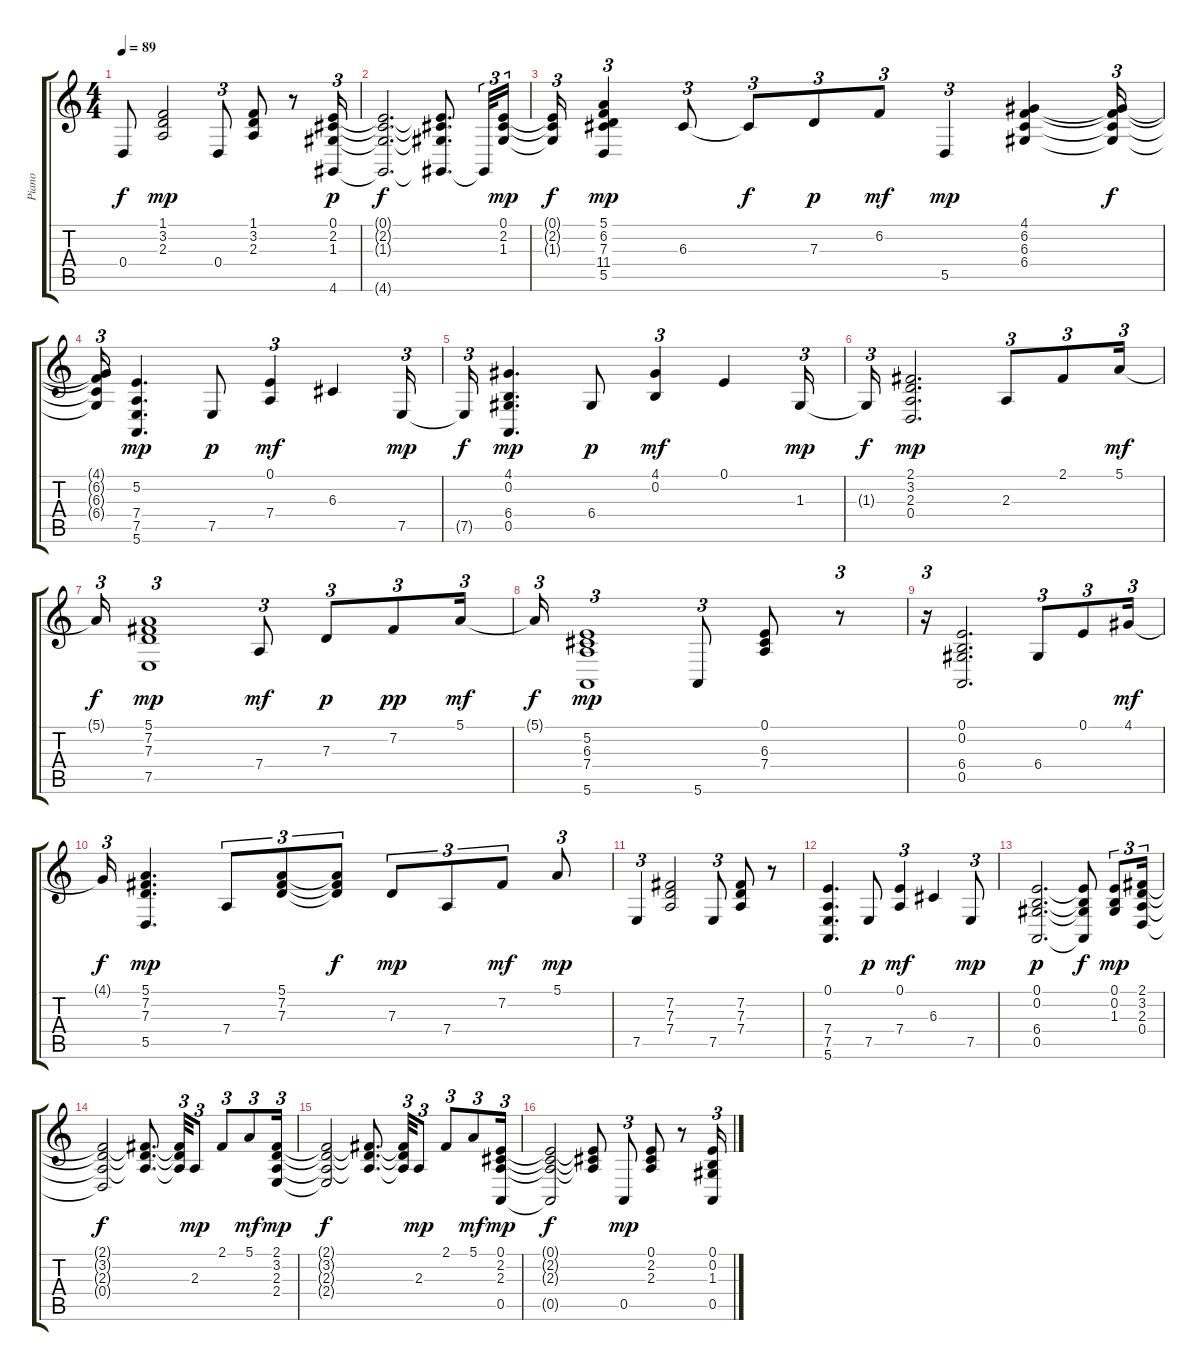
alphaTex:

\track ("Piano          " "Piano     ") {instrument acousticgrandpiano}
\staff {score tabs}
\tuning (E4 B3 G3 D3 A2 E2) {hide}
\ts (4 4)
\tempo 89
\clef g2
\ks c
0.4{t}.8{dy f} (1.1 3.2 2.3).2{dy mp} 0.4.8{tu (3 2)} (1.1 3.2 2.3).8 r.8 (0.1 2.2 1.3 4.6).16{tu (3 2) dy p} |
(0.1{t} 2.2{t} 1.3{t} 4.6{t}).2{d dy f} (0.1{t} 2.2{t} 1.3{t} 4.6{t}).8{d} 4.6{t}.32{tu (3 2)} (0.1 2.2 1.3).16{tu (3 2) dy mp} |
(0.1{t} 2.2{t} 1.3{t}).16{tu (3 2) dy f} (5.1 6.2 7.3 11.4 5.5).4{tu (3 2) dy mp} 6.3.8{tu (3 2)} 6.3{t}.8{tu (3 2) dy f} 7.3.8{tu (3 2) dy p} 6.2.8{tu (3 2) dy mf} 5.5.4{tu (3 2) dy mp} (4.1 6.2 6.3 6.4).4 (4.1{t} 6.2{t} 6.3{t} 6.4{t}).16{tu (3 2) dy f} |
(4.1{t} 6.2{t} 6.3{t} 6.4{t}).16{tu (3 2)} (5.2 7.4 7.5 5.6).4{d dy mp} 7.5.8{dy p} (0.1 7.4).4{tu (3 2) dy mf} 6.3.4 7.5.16{tu (3 2) dy mp} |
7.5{t}.16{tu (3 2) dy f} (4.1 0.2 6.4 0.5).4{d dy mp} 6.4.8{dy p} (4.1 0.2).4{tu (3 2) dy mf} 0.1.4 1.3.16{tu (3 2) dy mp} |
1.3{t}.16{tu (3 2) dy f} (2.1 3.2 2.3 0.4).2{d dy mp} 2.3.8{tu (3 2)} 2.1.8{tu (3 2)} 5.1.16{tu (3 2) dy mf} |
5.1{t}.16{tu (3 2) dy f} (5.1 7.2 7.3 7.5).1{tu (3 2) dy mp} 7.4.8{tu (3 2) dy mf} 7.3.8{tu (3 2) dy p} 7.2.8{tu (3 2) dy pp} 5.1.16{tu (3 2) dy mf} |
5.1{t}.16{tu (3 2) dy f} (5.2 6.3 7.4 5.6).1{tu (3 2) dy mp} 5.6.8{tu (3 2)} (0.1 6.3 7.4).8 r.8{tu (3 2)} |
r.16{tu (3 2)} (0.1 0.2 6.4 0.5).2{d} 6.4.8{tu (3 2)} 0.1.8{tu (3 2)} 4.1.16{tu (3 2) dy mf} |
4.1{t}.16{tu (3 2) dy f} (5.1 7.2 7.3 5.5).4{d dy mp} 7.4.8{tu (3 2)} (5.1 7.2 7.3).8{tu (3 2)} (5.1{t} 7.2{t} 7.3{t}).8{tu (3 2) dy f} 7.3.8{tu (3 2) dy mp} 7.4.8{tu (3 2)} 7.2.8{tu (3 2) dy mf} 5.1.8{tu (3 2) dy mp} |
7.5.4{tu (3 2)} (7.2 7.3 7.4).2 7.5.8{tu (3 2)} (7.2 7.3 7.4).8 r.8 |
(0.1 7.4 7.5 5.6).4{d} 7.5.8{dy p} (0.1 7.4).4{tu (3 2) dy mf} 6.3.4 7.5.8{tu (3 2) dy mp} |
(0.1 0.2 6.4 0.5).2{d dy p} (0.1{t} 0.2{t} 6.4{t} 0.5{t}).8{dy f} (0.1 0.2 1.3).8{tu (3 2) dy mp} (2.1 3.2 2.3 0.4).16{tu (3 2)} |
(2.1{t} 3.2{t} 2.3{t} 0.4{t}).2{dy f} (2.1{t} 3.2{t} 2.3{t}).8{d} (2.1{t} 3.2{t} 2.3{t}).32{tu (3 2)} 2.3.8{tu (3 2) dy mp} 2.1.8{tu (3 2)} 5.1.8{tu (3 2) dy mf} (2.1 3.2 2.3 2.4).16{tu (3 2) dy mp} |
(2.1{t} 3.2{t} 2.3{t} 2.4{t}).2{dy f} (2.1{t} 3.2{t} 2.3{t}).8{d} (2.1{t} 3.2{t} 2.3{t}).32{tu (3 2)} 2.3.8{tu (3 2) dy mp} 2.1.8{tu (3 2)} 5.1.8{tu (3 2) dy mf} (0.1 2.2 2.3 0.5).16{tu (3 2) dy mp} |
(0.1{t} 2.2{t} 2.3{t} 0.5{t}).2{dy f} (0.1{t} 2.2{t} 2.3{t}).8 0.5.8{tu (3 2) dy mp} (0.1 2.2 2.3).8 r.8 (0.1 0.2 1.3 0.5).16{tu (3 2)}
